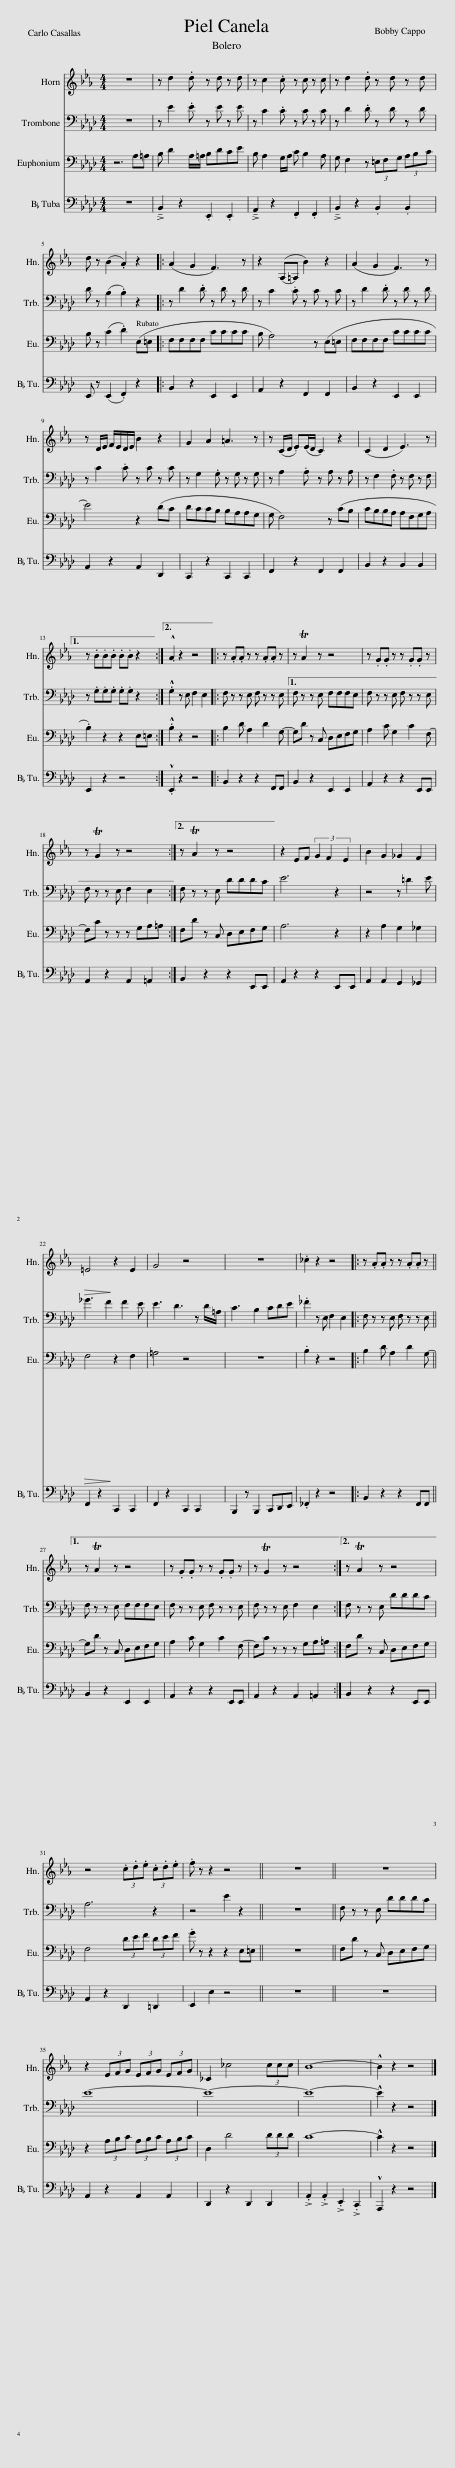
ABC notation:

X:1
%%score 1 2 3 4
L:1/8
M:4/4
I:linebreak $
K:Ab
V:1 treble transpose=-7
V:2 bass
V:3 bass
V:4 bass
V:1
[K:Eb] z8 | z d2 .d z d z d | z c2 .c z c z c | z d2 .d z d z d |$ d z (B2 .A2) z2 |: %5
 (A2 G2 F3) z | z2 ((A,=A,) B2) z2 | (A2 G2 F3) z |$ z D/E/ F/E/D/E/ B2 z2 | G2 A2 =A3 z | %10
 z (C/D/ .E)(E/D/ C2) z2 | (C2 D2 E3) z |1$ z .B.B.B .B.B z2 :|2 .!^!A2 z2 z4 |: z .A.A z z .A.A z |1 %15
 z TA2 z z4 | z .G.G z z .G.G z |$ z TG2 z z4 :|2 z TA2 z z4 || z2 EF (3G2 F2 E2 | %20
 B2 G2 _G2 F2 |$!>(! =E4!>)! z2 E2 | G4 z4 | z8 | ._c2 z2 z4 |: %25
 z .A.A z z .A.A z ||1$ z TA2 z z4 | z .G.G z z .G.G z | z TG2 z z4 :|2 z TA2 z z4 ||$ %30
 z4 (3.c.d.e (3.c.d.e | .f z z2 z4!D.S.! || z8 || z8 |$ z2 (3EFG (3EFG (3EFG | %35
 _C2 _c4 (3ccc | B8- | !^!B2 z2 z4 |] %38
V:2
 z8 | z E2 .E z E z E | z C2 .C z C z C | z D2 .D z D z D |$ D z (B,2 .B,2) z2 |: %5
 z D2 .D z D z D | z C2 .C z C z C | z D2 .D z D z D |$ z C2 .C z C z C | z G,2 .G, z G, z G, | %10
 z A,2 .A, z A, z A, | z F,2 .F, z F, z F, |1$ z .G,.G,.G, .G,.G, z2 :|2 .!^!G,2 z E, F,2 E,2 |: F, z z E, F, z z E, |1 %15
 F, z z E, F,F,F,E, | F, z z E, F, z z E, |$ F, z z E, F,2 E,2 :|2 F, z z E, DDDC || E6 z2 | %20
 z4 z =D2 E |$ _G3 F2 F2 E | E3 D3 z D/=A,/ | C3 B,2 CDE | ._F2 z E, F,2 E,2 |: %25
 F, z z E, F, z z E, ||1$ F, z z E, F,F,F,E, | F, z z E, F, z z E, | F, z z E, F,2 E,2 :|2 F, z z E, DDDC ||$ %30
 A,6 z2 | z4 E2 z2 || z8 || F, z z E, DDDC |$ E8- | %35
 E8- | E8- | !^!E2 z2 z4 |] %38
V:3
 z6 A,=A, | B, D2 A,/=A,/ B,DCE | B, A,2 G,/A,/ C B,2 A, | G, F,2 z (3=E,F,G, (3A,B,C |$ B, z (C2 .D2) (E,=E, |: %5
 F,F,F,F, CCCC | B, A,4) z (E,=E, | F,F,F,F, CCCC |$ E4) z2 (DC | DCCB, B,A,A,G, | %10
 G, F,4) z (CB, | CB,B,A, A,F,G,A, |1$ .B,2) z2 z2 E,=E, :|2 .!^!B,2 z2 z4 |: B,2 D A,2 D2 G,- |1 %15
 G,D z C, D,E,F,G, | A,2 C G,2 C2 F,- |$ F,C z z z G,A,=A, :|2 F,D z C, D,E,F,G, || A,6 z2 | %20
 z2 A,2 G,2 _G,2 |$!>(! F,4!>)! z2 F,2 | =A,4 z4 | z8 | .B,2 z2 z4 |: %25
 B,2 D A,2 D2 G,- ||1$ G,D z C, D,E,F,G, | A,2 C G,2 C2 F,- | F,C z z z G,A,=A, :|2 F,D z C, D,E,F,G, ||$ %30
 F,4 (3DEF (3DEF | .G z z2 z2 E,=E, || z8 || F,D z C, D,E,F,G, |$ z2 (3A,B,C (3A,B,C (3A,B,C | %35
 D,2 D4 (3DDD | C8- | !^!C2 z2 z4 |] %38
V:4
 z8 | !>!!tenuto!B,,2 z2 .E,,2 .E,,2 | !>!!tenuto!A,,2 z2 .F,,2 .F,,2 | !>!!tenuto!B,,2 z2 .B,,2 .B,,2 |$ E,, z (E,,2 .F,,2) z2 |: %5
 B,,2 z2 E,,2 E,,2 | A,,2 z2 F,,2 F,,2 | B,,2 z2 E,,2 E,,2 |$ A,,2 z2 A,,2 D,,2 | C,,2 z2 C,,2 C,,2 | %10
 F,,2 z2 F,,2 F,,2 | B,,2 z2 B,,2 B,,2 |1$ E,,2 z2 z4 :|2 .!^!E,,2 z2 z4 |: B,,2 z2 z2 F,,F,, |1 %15
 B,,2 z2 E,,2 E,,2 | A,,2 z2 z2 E,,E,, |$ A,,2 z2 A,,2 =A,,2 :|2 B,,2 z2 z2 E,,E,, || A,,2 z2 z2 E,,E,, | %20
 A,,2 A,,2 G,,2 _G,,2 |$ F,,2 z2 C,,2 C,,2 | F,,2 z2 C,,2 C,,2 | B,,,2 z B,,,2 C,,D,,E,, | ._F,,2 z2 z4 |: %25
 B,,2 z2 z2 F,,F,, ||1$ B,,2 z2 E,,2 E,,2 | A,,2 z2 z2 E,,E,, | A,,2 z2 A,,2 =A,,2 :|2 B,,2 z2 z2 E,,E,, ||$ %30
 A,,2 z2 D,,2 =D,,2 | E,,2 E,2 z4 || z8 || z8 |$ A,,2 z2 A,,2 A,,2 | %35
 D,,2 z2 D,,2 D,,2 | !>!.A,,2 !>!.A,,2 !>!.E,,2 !>!.C,,2 | !^!A,,,2 z2 z4 |] %38
